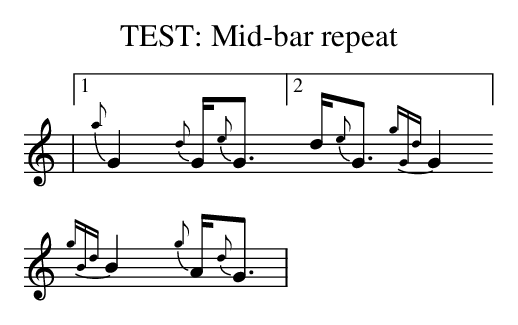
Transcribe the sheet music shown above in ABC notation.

X:1
T:TEST: Mid-bar repeat
K:none
|[1 {a}G2{d}G<{e}G][2 d<{e}G{gGd}G2] {gBd}B2{g}A<{d}G |
